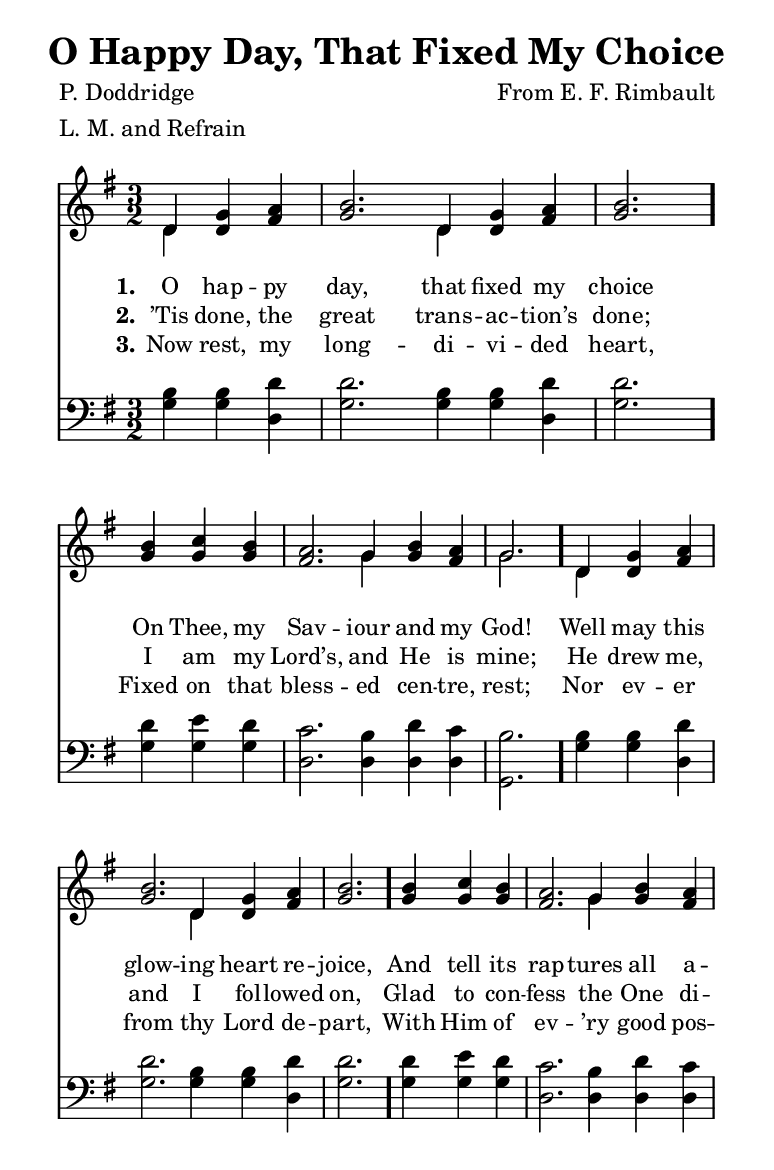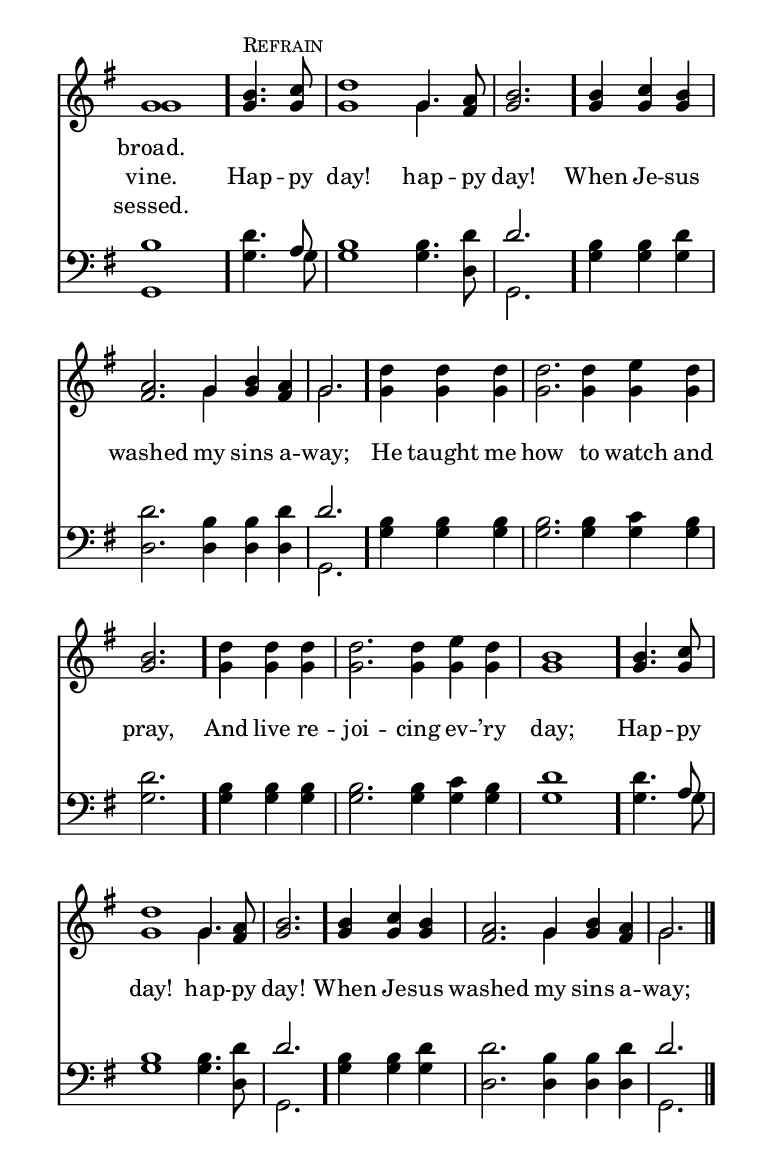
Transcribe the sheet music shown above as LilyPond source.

\include "common/global.ily"
\paper {
  \include "common/paper.ily"
}

\header{
  hymnnumber = "248"
  title = "O Happy Day, That Fixed My Choice"
  tunename = ""
  meter = "L. M. and Refrain"
  poet = "P. Doddridge"
  composer = "From E. F. Rimbault"
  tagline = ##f
}

global = {
  \include "common/overrides.ily"
  \override Staff.TimeSignature.style = #'numbered
  \time 3/2
  \override Score.MetronomeMark.transparent = ##t % hide all fermata changes too
  \tempo 2=80
  \key g \major
  \partial 2.
  \autoBeamOff
}

patternA = { c4 c c | c2. }
patternB = { c4 c c | c2. c4 c c | c1 }
patternC = { c4. c8 | c1 c4. c8 | c2. }

notesSoprano = {
\global
\relative c' {

  \changePitch \patternA { d g a | b d, g a | b }
  \changePitch \patternA { b c b | a g b a | g } \eogbreak
  \changePitch \patternA { d g a | b d, g a | b }
  \changePitch \patternB { b c b | a g b a | g } \eogbreak

  << s^\markup { \small \caps "Refrain" }
  \changePitch \patternC { b c | d g, a | b } >>
  \changePitch \patternA { b c b | a g b a | g } \eogbreak
  \changePitch \patternA { d' d d | d d e d | b }
  \changePitch \patternB { d d d | d d e d | b } \eogbreak
  \changePitch \patternC { b c | d g, a | b }
  \changePitch \patternA { b c b | a g b a | g } \eogbreak

  \bar "|."

}
}

notesAlto = {
\global
\relative e' {

  \changePitch \patternA { d d fis | g d d fis | g }
  \changePitch \patternA { g g g | fis g g fis | g }
  \changePitch \patternA { d d fis | g d d fis | g }
  \changePitch \patternB { g g g | fis g g fis | g }

  \changePitch \patternC { g g | g g fis | g }
  \changePitch \patternA { g g g | fis g g fis | g }
  \changePitch \patternA { g g g | g g g g | g }
  \changePitch \patternB { g g g | g g g g | g }
  \changePitch \patternC { g g | g g fis | g }
  \changePitch \patternA { g g g | fis g g fis | g }

}
}

notesTenor = {
\global
\relative a {

  \changePitch \patternA { b b d | d b b d | d }
  \changePitch \patternA { d e d | c b d c | b }
  \changePitch \patternA { b b d | d b b d | d }
  \changePitch \patternB { d e d | c b d c | b }

  \changePitch \patternC { d a | b b d | d }
  \changePitch \patternA { b b d | d b b d | d }
  \changePitch \patternA { b b b | b b c b | d }
  \changePitch \patternB { b b b | b b c b | d }
  \changePitch \patternC { d a | b b d | d }
  \changePitch \patternA { b b d | d b b d | d }

}
}

notesBass = {
\global
\relative f {

  \changePitch \patternA { g g d | g g g d | g }
  \changePitch \patternA { g g g | d d d d | g, }
  \changePitch \patternA { g' g d | g g g d | g }
  \changePitch \patternB { g g g | d d d d | g, }

  \changePitch \patternC { g' g | g g d | g, }
  \changePitch \patternA { g' g g | d d d d | g, }
  \changePitch \patternA { g' g g | g g g g | g }
  \changePitch \patternB { g g g | g g g g | g }
  \changePitch \patternC { g g | g g d | g, }
  \changePitch \patternA { g' g g | d d d d | g, }

}
}

Refrain = \lyricmode {

Hap -- py day! hap -- py day! \bar "."
When Je -- sus washed my sins a -- way; \bar "."
He taught me how to watch and pray, \bar "."
And live re -- joi -- cing ev -- ’ry day; \bar "."
Hap -- py day! hap -- py day! \bar "."
When Je -- sus washed my sins a -- way; \bar "."

}

wordsA = \lyricmode {
\set stanza = "1."

O hap -- py day, that fixed my choice \bar "."
On Thee, my Sav -- iour and my God! \bar "."
Well may this glow -- ing heart re -- joice, \bar "."
And tell its rap -- tures all a -- broad. \bar "."

}

wordsB = \lyricmode {
\set stanza = "2."

’Tis done, the great trans -- ac -- tion’s done;
I am my Lord’s, and He is mine;
He drew me, and I fol -- lowed on,
Glad to con -- fess the One di -- vine.

\Refrain

}

wordsC = \lyricmode {
\set stanza = "3."

Now rest, my long -- di -- vi -- ded heart,
Fixed on that bless -- ed cen -- tre, rest;
Nor ev -- er from thy Lord de -- part,
With Him of ev -- ’ry good pos -- sessed.

}

\score {
  \context ChoirStaff <<
    \context Staff = upper <<
      \set ChoirStaff.systemStartDelimiter = #'SystemStartBar
      \partcombine #'(2 . 9) \notesSoprano \notesAlto
      \context NullVoice = sopranos { \voiceOne << \notesSoprano >> }
      \context NullVoice = altos { \voiceTwo << \notesAlto >> }
      \context Lyrics = one   \lyricsto sopranos \wordsA
      \context Lyrics = two   \lyricsto sopranos \wordsB
      \context Lyrics = three \lyricsto sopranos \wordsC
    >>
    \context Staff = men <<
      \clef bass
      \partcombine #'(2 . 9) \notesTenor \notesBass
      \context NullVoice = tenors { \voiceOne << \notesTenor >> }
      \context NullVoice = basses { \voiceTwo << \notesBass >> }
    >>
  >>
  \layout {
    \include "common/layout.ily"
  }
  \midi{
    \include "common/midi.ily"
  }
}

\version "2.19.49"  % necessary for upgrading to future LilyPond versions.

% vi:set et ts=2 sw=2 ai nocindent syntax=lilypond:
